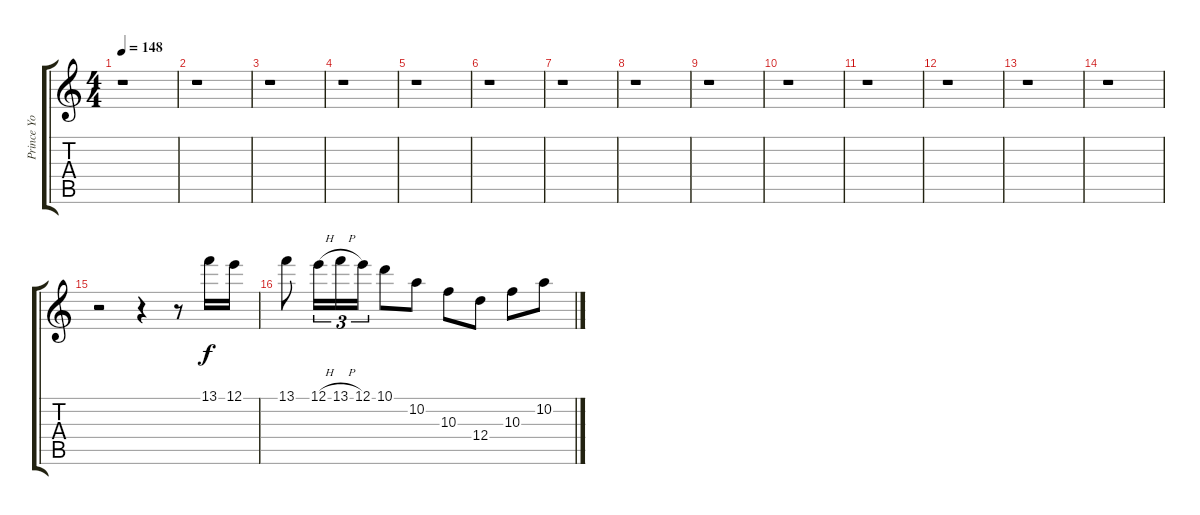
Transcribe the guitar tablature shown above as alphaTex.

\track ("Prince Yo (Lead G2)" "Prince Yo ") {instrument distortionguitar}
\staff {score tabs}
\tuning (E4 B3 G3 D3 A2 E2) {hide}
\ts (4 4)
\tempo 148
\clef g2
\ks c
r.1{dy f} |
r.1 |
r.1 |
r.1 |
r.1 |
r.1 |
r.1 |
r.1 |
r.1 |
r.1 |
r.1 |
r.1 |
r.1 |
r.1 |
r.2 r.4 r.8 13.1.16 12.1.16 |
13.1.8 12.1{h}.16{tu (3 2)} 13.1{h}.16{tu (3 2)} 12.1.16{tu (3 2)} 10.1.8 10.2.8 10.3.8 12.4.8 10.3.8 10.2.8
